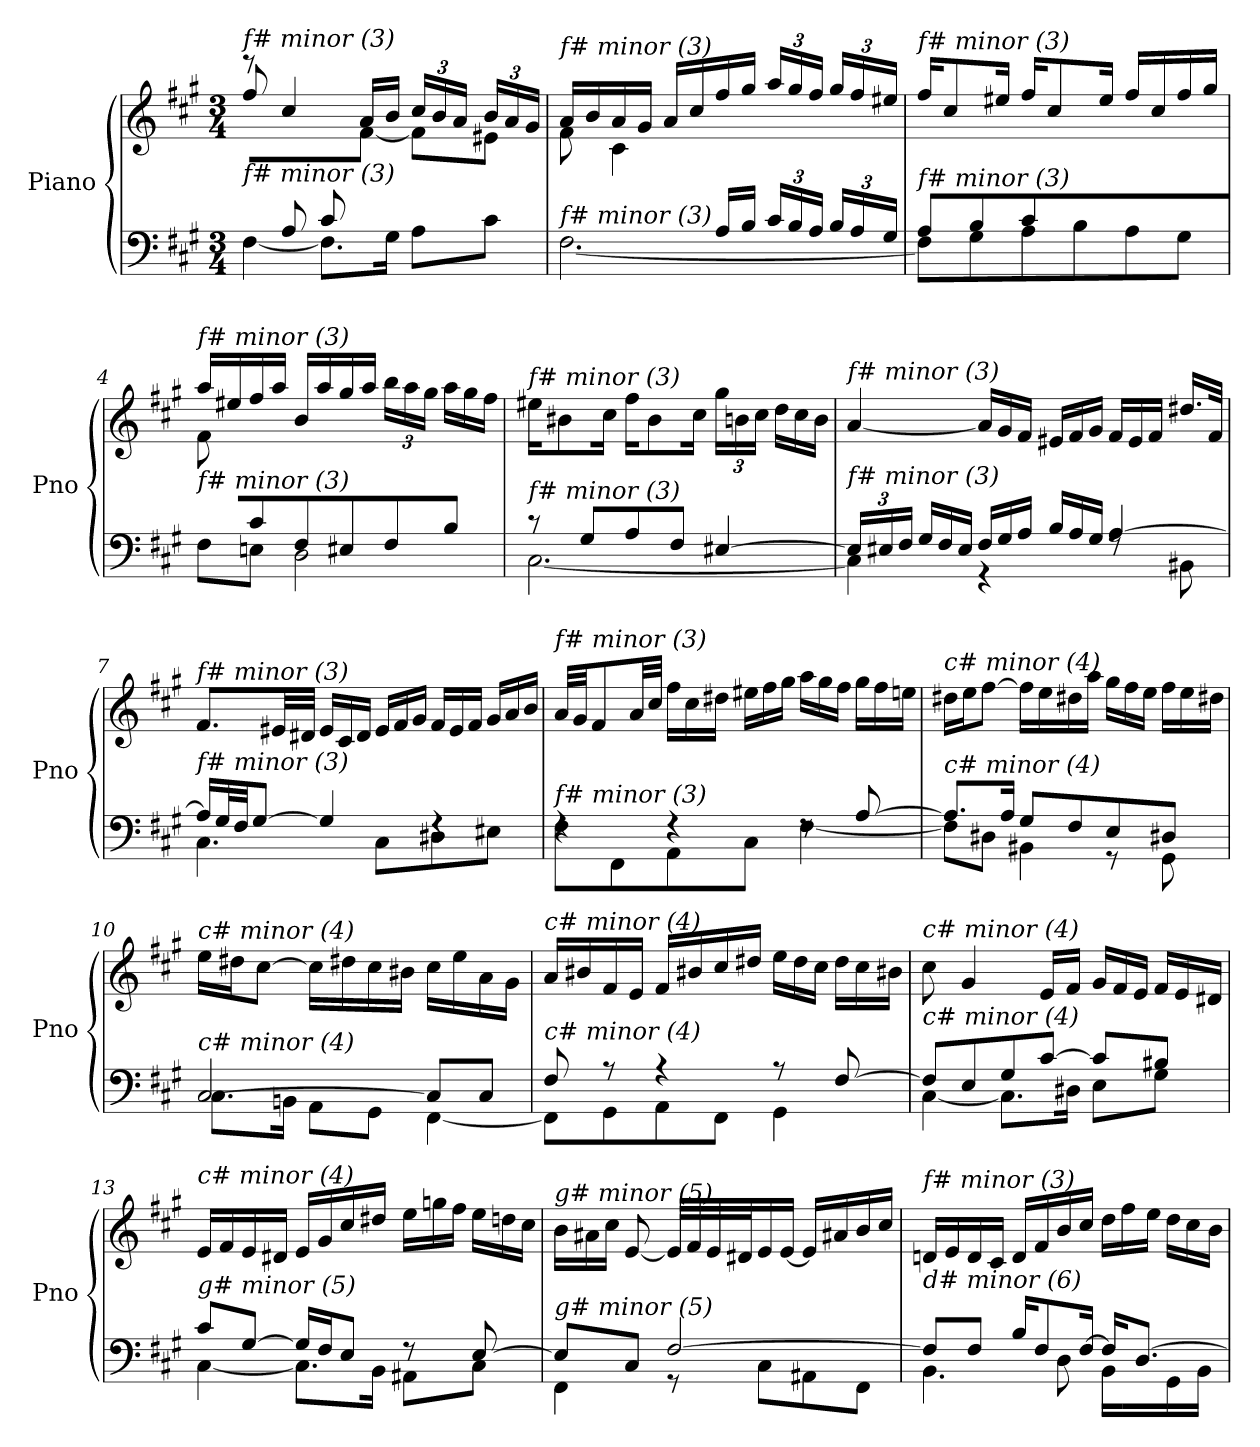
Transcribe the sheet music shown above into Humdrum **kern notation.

**kern	**kern
*part1	*part1
*staff2	*staff1
*I"Piano	*
*I'Pno	*
*clefF4	*clefG2
*k[f#c#g#]	*k[f#c#g#]
*M3/4	*M3/4
=1	=1
*^	*^
!	!	!LO:TX:i:t=f# minor (3)	!
!LO:TX:i:t=f# minor (3)	!	!	!
8ryy	[4F#\	8ff#/	8reee
8A/L	.	4cc#/	4ryy
8c#/	8.F#\L]	.	.
4.ryy	.	16a/LL	[8f#\J
.	16G#\Jk	16b/JJ	.
*	*	*Xbrackettup	*
.	8A\L	24cc#/LL	8f#\L]
.	.	24b/	.
.	.	24a/JJ	.
.	8c#\J	24b/LL	8e#X\J
.	.	24a/	.
.	.	24g#/JJ	.
=2	=2	=2	=2
*	*^	*	*^
!	!	!	!LO:TX:i:t=f# minor (3)	!	!
!LO:TX:i:t=f# minor (3)	!	!	!	!	!
4.ryy	[2.F#\	4.ryy	16a/LL	8f#\	4.ryy
.	.	.	16b/	.	.
.	.	.	16a/	4c#\	.
.	.	.	16g#/JJ	.	.
.	.	.	16a/LL	.	.
.	.	.	16cc#/	.	.
4.ryy	.	16A/LL	16ff#/	4.ryy	4.ryy
.	.	16B/JJ	16gg#/JJ	.	.
*	*	*Xbrackettup	*	*	*
.	.	24c#/LL	24aa/LL	.	.
.	.	24B/	24gg#/	.	.
.	.	24A/JJ	24ff#/JJ	.	.
.	.	24B/LL	24gg#/LL	.	.
.	.	24A/	24ff#/	.	.
.	.	24G#/JJ	24ee#X/JJ	.	.
*	*	*	*	*v	*v
=3	=3	=3	=3	=3
!	!	!	!LO:TX:i:t=f# minor (3)	!
!LO:TX:i:t=f# minor (3)	!	!	!	!
*	*v	*v	*	*
8A/L	8F#\L]	16ff#/KL	4.ryy
.	.	8cc#/	.
8B/	8G#\	.	.
.	.	16ee#X/Jk	.
8c#/	8A\	16ff#/KL	.
.	.	8cc#/	.
4.ryy	8B\	.	8g#\
.	.	16ee#/Jk	.
.	8A\	16ff#/LL	8f#\
.	.	16cc#/	.
.	8G#\J	16ff#/	8e#X\J
.	.	16gg#/JJ	.
!!LO:LB:g=z	!!
=4	=4	=4	=4
!	!	!LO:TX:i:t=f# minor (3)	!
!LO:TX:i:t=f# minor (3)	!	!	!
8ryy	8F#\L	16aa/LL	8f#\L
.	.	16ee#X/	.
8c#/	8En\J	16ff#/	2ryy
.	.	16aa/JJ	.
8F#/	2D\	16b/LL	.
.	.	16aa/	.
8E#X/	.	16gg#/	.
.	.	16aa/JJ	.
8F#/	.	24bb\LL	.
.	.	24aa\	.
.	.	24gg#\JJ	.
*	*	*Xtuplet	*
8B/J	.	24aa\LL	8ryy
.	.	24gg#\	.
.	.	24ff#\JJ	.
*	*	*v	*v
=5	=5	=5
!	!	!LO:TX:i:t=f# minor (3)
!LO:TX:i:t=f# minor (3)	!	!
8r	[2.C#\	16ee#X\KL
.	.	8b#X\
8G#/L	.	.
.	.	16cc#\Jk
8A/	.	16ff#\KL
.	.	8b#\
8F#/J	.	.
.	.	16cc#\Jk
*	*	*tuplet
[4E#X/	.	24gg#\LL
.	.	24bn\
.	.	24cc#\JJ
*	*	*Xtuplet
.	.	24dd\LL
.	.	24cc#\
.	.	24b\JJ
=6	=6	=6
!	!	!LO:TX:i:t=f# minor (3)
!LO:TX:i:t=f# minor (3)	!	!
24E#/LL]	4C#\]	[4a/
24E#X/	.	.
24F#/JJ	.	.
*Xtuplet	*	*
24G#/LL	.	.
24F#/	.	.
24E#/JJ	.	.
24F#/LL	4r	24a/LL]
24G#/	.	24g#/
24A/JJ	.	24f#/JJ
24B/LL	.	24e#X/LL
24A/	.	24f#/
24G#/JJ	.	24g#/JJ
[4A/	8rF	24f#/LL
.	.	24e#/
.	.	24f#/JJ
.	8BB#X\	16.dd#X/LL
.	.	32f#/JJk
!!LO:LB:g=z
=7	=7	=7
!	!	!LO:TX:i:t=f# minor (3)
!LO:TX:i:t=f# minor (3)	!	!
16A/LL]	4.C#\	8.f#/L
32G#/L	.	.
32F#/JJ	.	.
[8G#/J	.	.
.	.	32e#X/LL
.	.	32d#X/JJJ
4G#/]	.	24e#/LL
.	.	24c#/
.	.	24d#/JJ
.	8C#\L	24e#/LL
.	.	24f#/
.	.	24g#/JJ
4rF	8D#X\	24f#/LL
.	.	24e#/
.	.	24f#/JJ
.	8E#X\J	24g#/LL
.	.	24a/
.	.	24b/JJ
=8	=8	=8
!	!	!LO:TX:i:t=f# minor (3)
!LO:TX:i:t=f# minor (3)	!	!
4rF	8F#\L	32a/LLL
.	.	32g#/JJ
.	.	8f#/
.	8FF#\	.
.	.	32a/LL
.	.	32cc#/JJJ
4rF	8AA\	24ff#\LL
.	.	24cc#\
.	.	24dd#X\JJ
.	8C#\J	24ee#X\LL
.	.	24ff#\
.	.	24gg#\JJ
8rF	[4F#\	24aa\LL
.	.	24gg#\
.	.	24ff#\JJ
[8A/	.	24gg#\LL
.	.	24ff#\
.	.	24een\JJ
=9	=9	=9
!	!	!LO:TX:i:t=c# minor (4)
!LO:TX:i:t=c# minor (4)	!	!
8.A/L]	8F#\L]	16dd#X\LL
.	.	16ee\J
.	8D#X\J	[8ff#\J
16A/Jk	.	.
8G#/L	4BB#X\	16ff#\LL]
.	.	16ee\
8F#/	.	16dd#X\
.	.	16aa\JJ
8E/	8r	24gg#\LL
.	.	24ff#\
.	.	24ee\JJ
8D#X/J	8GG#\	24ff#\LL
.	.	24ee\
.	.	24dd#X\JJ
!!LO:LB:g=z
=10	=10	=10
!	!	!LO:TX:i:t=c# minor (4)
!LO:TX:i:t=c# minor (4)	!	!
[2C#/	8.C#\L	16ee\LL
.	.	16dd#X\J
.	.	[8cc#\J
.	16BBn\Jk	.
.	8AA\L	16cc#\LL]
.	.	16dd#X\
.	8GG#\J	16cc#\
.	.	16b#X\JJ
8C#/L]	[4FF#\	16cc#\LL
.	.	16ee\
8C#/J	.	16a\
.	.	16g#\JJ
=11	=11	=11
!	!	!LO:TX:i:t=c# minor (4)
!LO:TX:i:t=c# minor (4)	!	!
8F#/	8FF#\L]	16a/LL
.	.	16b#X/
8r	8GG#\	16f#/
.	.	16e/JJ
4r	8AA\	16f#/LL
.	.	16b#X/
.	8FF#\J	16cc#/
.	.	16dd#X/JJ
8r	4GG#\	24ee\LL
.	.	24dd#\
.	.	24cc#\JJ
[8F#/	.	24dd#\LL
.	.	24cc#\
.	.	24b#X\JJ
=12	=12	=12
!	!	!LO:TX:i:t=c# minor (4)
!LO:TX:i:t=c# minor (4)	!	!
8F#/L]	[4C#\	8cc#\
8E/	.	4g#/
8G#/	8.C#\L]	.
[8c#/J	.	16e/LL
.	16D#X\Jk	16f#/JJ
8c#/L]	8E\L	24g#/LL
.	.	24f#/
.	.	24e/JJ
8B#X/J	8G#\J	24f#/LL
.	.	24e/
.	.	24d#X/JJ
!!LO:LB:g=z
=13	=13	=13
!	!	!LO:TX:i:t=c# minor (4)
!LO:TX:i:t=g# minor (5)	!	!
8c#/L	[4C#\	16e/LL
.	.	16f#/
[8G#/J	.	16e/
.	.	16d#X/JJ
16G#/LL]	8.C#\L]	16e/LL
16F#/J	.	16g#/
8E/J	.	16cc#/
.	16BB\Jk	16dd#X/JJ
8r	8AA#X\L	24ee\LL
.	.	24ggn\
.	.	24ff#\JJ
[8E/	8C#\J	24ee\LL
.	.	24ddn\
.	.	24cc#\JJ
=14	=14	=14
!	!	!LO:TX:i:t=g# minor (5)
!LO:TX:i:t=g# minor (5)	!	!
8E/L]	4FF#\	24b\LL
.	.	24a#X\
.	.	24cc#\JJ
8C#/J	.	[8e/
[2F#/	8r	32e/LLL]
.	.	32f#/
.	.	32e/
.	.	32d#X/J
.	8C#\L	16e/
.	.	[16e/JJ
.	8AA#X\	16e/LL]
.	.	16a#X/
.	8FF#\J	16b/
.	.	16cc#/JJ
=15	=15	=15
!	!	!LO:TX:i:t=f# minor (3)
!LO:TX:i:t=d# minor (6)	!	!
8F#/L]	4.BB\	16dn/LL
.	.	16e/
8F#/J	.	16d/
.	.	16c#/JJ
16B/KL	.	16d/LL
8F#/	.	16f#/
.	8D\	16b/
[16F#/Jk	.	16cc#/JJ
16F#/KL]	16BB\LL	24dd\LL
.	.	24ff#\
[8.D/J	16D\yy	.
.	.	24ee\JJ
.	16GG#\	24dd\LL
.	.	24cc#\
.	16BB\JJ	.
.	.	24b\JJ
*v	*v	*
=	=
*-	*-
